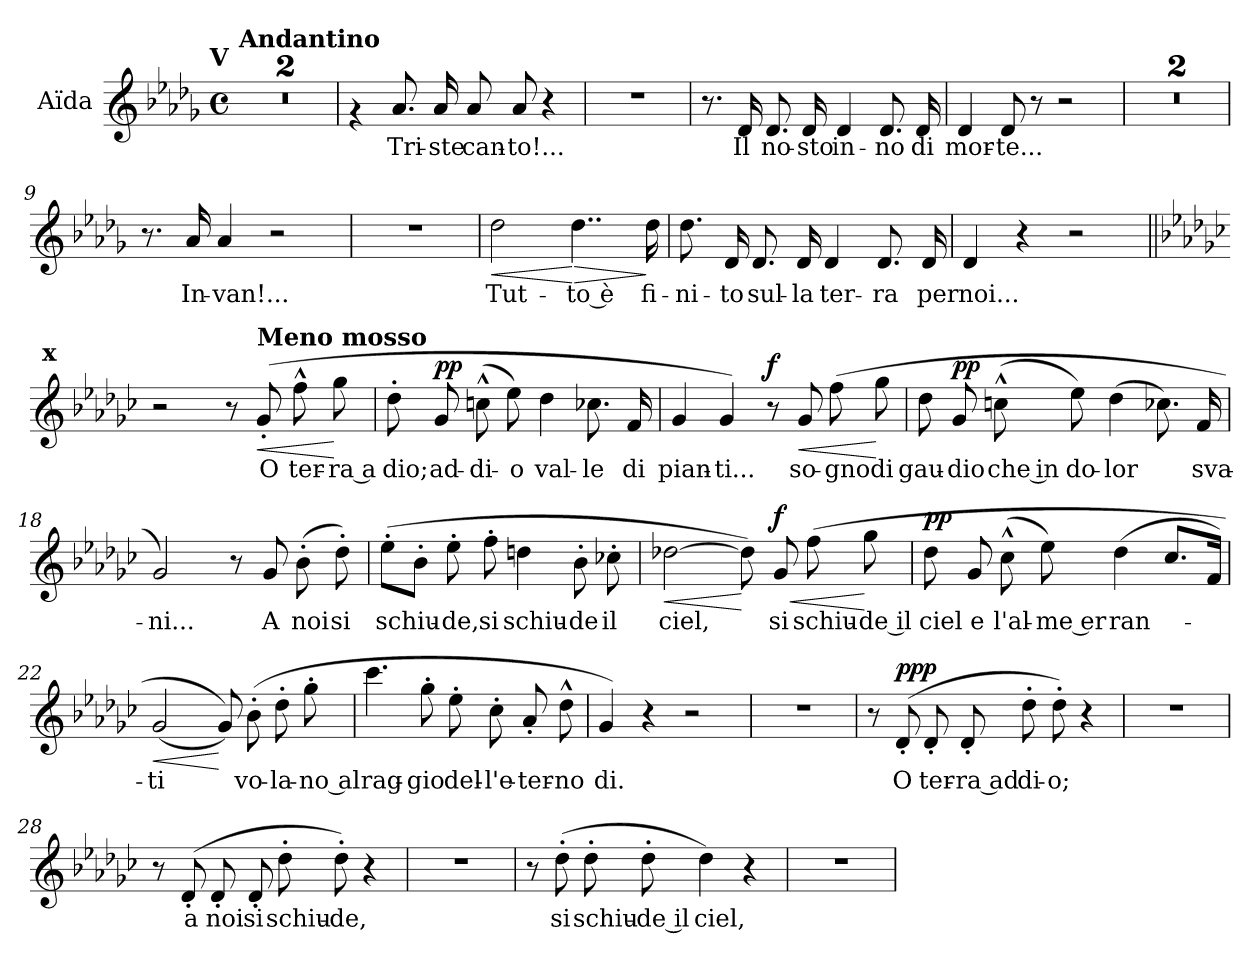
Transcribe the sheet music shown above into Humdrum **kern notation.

**kern	**text	**dynam
*part1	*part1	*part1
*staff1	*staff1	*staff1
*I"Aïda	*	*
*I'Aïda	*	*
*clefG2	*	*
*k[b-e-a-d-g-]	*	*
*M4/4	*	*
*met(c)	*	*
*MM80	*	*
!!LO:REH:place=s1:a:enc=none:fs=18:t=V
=1	=1	=1
!LO:TX:a:B:t=Andantino	!	!
1r	.	.
=2	=2	=2
1r	.	.
=3	=3	=3
4rg	.	.
!	!LO:LY:b:color=#0055FF	!
8.a-/	Tri-	.
!	!LO:LY:b:color=#0055FF	!
16a-/	-ste	.
!	!LO:LY:b:color=#0055FF	!
8a-/	can-	.
!	!LO:LY:b:color=#0055FF	!
8a-/	-to!...	.
4r	.	.
!!LO:PB:g=z
=4	=4	=4
1r	.	.
=5	=5	=5
8.r	.	.
!	!LO:LY:b:color=#0055FF	!
16d-/	Il	.
!	!LO:LY:b:color=#0055FF	!
8.d-/	no-	.
!	!LO:LY:b:color=#0055FF	!
16d-/	-sto	.
!	!LO:LY:b:color=#0055FF	!
4d-/	in-	.
!	!LO:LY:b:color=#0055FF	!
8.d-/	-no	.
!	!LO:LY:b:color=#0055FF	!
16d-/	di	.
=6	=6	=6
!	!LO:LY:b:color=#0055FF	!
4d-/	mor-	.
!	!LO:LY:b:color=#0055FF	!
8d-/	-te...	.
8r	.	.
2r	.	.
!!LO:LB:g=z
=7	=7	=7
1r	.	.
=8	=8	=8
1r	.	.
=9	=9	=9
8.r	.	.
!	!LO:LY:b:color=#0055FF	!
16a-/	In-	.
!	!LO:LY:b:color=#0055FF	!
4a-/	-van!...	.
2r	.	.
!!LO:PB:g=z
=10	=10	=10
1r	.	.
=11	=11	=11
!	!LO:LY:b:color=#0055FF	!LO:HP:b
2dd-\	Tut-	<
!	!LO:LY:b:color=#0055FF	!LO:HP:n=1:b
4..dd-\	to è	[ >
!	!LO:LY:b:color=#0055FF	!
16dd-\	fi-	]
=12	=12	=12
!	!LO:LY:b:color=#0055FF	!
8.dd-\	-ni-	.
!	!LO:LY:b:color=#0055FF	!
16d-/	-to	.
!	!LO:LY:b:color=#0055FF	!
8.d-/	sul-	.
!	!LO:LY:b:color=#0055FF	!
16d-/	-la	.
!	!LO:LY:b:color=#0055FF	!
4d-/	ter-	.
!	!LO:LY:b:color=#0055FF	!
8.d-/	-ra	.
!	!LO:LY:b:color=#0055FF	!
16d-/	per	.
!!LO:LB:g=z
=13	=13	=13
!	!LO:LY:b:color=#0055FF	!
4d-/	noi...	.
4r	.	.
2r	.	.
!!LO:REH:place=s1:a:enc=none:fs=18:t=x
=14||	=14||	=14||
*k[b-e-a-d-g-c-]	*	*
*G-:	*	*
2r	.	.
8r	.	.
*MM63	*	*
!LO:TX:a:B:t=Meno mosso	!	!
!	!LO:LY:b:color=#0055FF	!LO:HP:b
(>8g-'/	O	<
!	!LO:LY:b:color=#0055FF	!
8ff^^\	ter-	.
!	!LO:LY:b:color=#0055FF	!
8gg-\	ra a	[
=15	=15	=15
!	!LO:LY:b:color=#0055FF	!
8dd-'\	-dio;	.
!	!LO:LY:b:color=#0055FF	!LO:DY:a
8g-/	ad-	pp
!	!LO:LY:b:color=#0055FF	!
(>8ccn^^\	-di-	.
!	!LO:LY:b:color=#0055FF	!
8ee-\)	-o	.
!	!LO:LY:b:color=#0055FF	!
4dd-\	val-	.
!	!LO:LY:b:color=#0055FF	!
8.cc-X\	-le	.
!	!LO:LY:b:color=#0055FF	!
16f/	di	.
!!LO:PB:g=z
=16	=16	=16
!	!LO:LY:b:color=#0055FF	!
4g-/	pian-	.
!	!LO:LY:b:color=#0055FF	!
4g-/)	-ti...	.
!	!	!LO:DY:a
8r	.	f
!	!LO:LY:b:color=#0055FF	!LO:HP:b
8g-/	so-	<
!	!LO:LY:b:color=#0055FF	!
(>8ff\	-gno	.
!	!LO:LY:b:color=#0055FF	!
8gg-\	di	[
=17	=17	=17
!	!LO:LY:b:color=#0055FF	!
8dd-\	gau-	.
!	!LO:LY:b:color=#0055FF	!LO:DY:a
8g-/	-dio	pp
!	!LO:LY:b:color=#0055FF	!
(>8ccn^^\	che in	.
!	!LO:LY:b:color=#0055FF	!
8ee-\)	do-	.
!	!LO:LY:b:color=#0055FF	!
(>4dd-\	-lor	.
8.cc-X\)	.	.
!	!LO:LY:b:color=#0055FF	!
16f/	sva-	.
=18	=18	=18
!	!LO:LY:b:color=#0055FF	!
2g-/)	-ni...	.
8r	.	.
!	!LO:LY:b:color=#0055FF	!
8g-/	A	.
!	!LO:LY:b:color=#0055FF	!
(>8b-'\	noi	.
!	!LO:LY:b:color=#0055FF	!
8dd-'\)	si	.
!!LO:LB:g=z
=19	=19	=19
!	!LO:LY:b:color=#0055FF	!
(>8ee-'\L	schiu-	.
8b-'\J	.	.
!	!LO:LY:b:color=#0055FF	!
8ee-'\	-de,	.
!	!LO:LY:b:color=#0055FF	!
8ff'\	si	.
!	!LO:LY:b:color=#0055FF	!
4ddn\	schiu-	.
!	!LO:LY:b:color=#0055FF	!
8b-'\	-de	.
!	!LO:LY:b:color=#0055FF	!
8cc-X'\	il	.
=20	=20	=20
!	!LO:LY:b:color=#0055FF	!LO:HP:b
[2dd-X\	ciel,	<
8dd-\])	.	[
!	!LO:LY:b:color=#0055FF	!LO:HP:b
!	!	!LO:DY:n=1:a
8g-/	si	< f
!	!LO:LY:b:color=#0055FF	!
(>8ff\	schiu-	.
!	!LO:LY:b:color=#0055FF	!
8gg-\	de il	[
=21	=21	=21
!	!LO:LY:b:color=#0055FF	!LO:DY:a
8dd-\	ciel	pp
!	!LO:LY:b:color=#0055FF	!
8g-/	e	.
!	!LO:LY:b:color=#0055FF	!
(>8cc-^^\	l'al-	.
!	!LO:LY:b:color=#0055FF	!
8ee-\)	me er	.
!	!LO:LY:b:color=#0055FF	!
(>4dd-\	-ran-	.
8.cc-/L	.	.
16f/Jk)	.	.
!!LO:LB:g=z
=22	=22	=22
!	!LO:LY:b:color=#0055FF	!LO:HP:b
(<2g-/	-ti	<
8g-/))	.	[
!	!LO:LY:b:color=#0055FF	!
(>8b-'\	vo-	.
!	!LO:LY:b:color=#0055FF	!
8dd-'\	-la-	.
!	!LO:LY:b:color=#0055FF	!
8gg-'\	no al	.
=23	=23	=23
!	!LO:LY:b:color=#0055FF	!
4.ccc-\	rag-	.
!	!LO:LY:b:color=#0055FF	!
8gg-'\	-gio	.
!	!LO:LY:b:color=#0055FF	!
8ee-'\	del-	.
!	!LO:LY:b:color=#0055FF	!
8cc-'\	-l'e-	.
!	!LO:LY:b:color=#0055FF	!
8a-'/	-ter-	.
!	!LO:LY:b:color=#0055FF	!
8dd-^^\	-no	.
=24	=24	=24
!	!LO:LY:b:color=#0055FF	!
4g-/)	di.	.
4r	.	.
2r	.	.
!!LO:PB:g=z
=25	=25	=25
1r	.	.
=26	=26	=26
8r	.	.
!	!LO:LY:b:color=#0055FF	!LO:DY:a
(>8d-'/	O	ppp
!	!LO:LY:b:color=#0055FF	!
8d-'/	ter-	.
!	!LO:LY:b:color=#0055FF	!
8d-'/	ra ad	.
!	!LO:LY:b:color=#0055FF	!
8dd-'\	-di-	.
!	!LO:LY:b:color=#0055FF	!
8dd-'\)	-o;	.
4r	.	.
!!LO:LB:g=z
=27	=27	=27
1r	.	.
=28	=28	=28
8r	.	.
!	!LO:LY:b:color=#0055FF	!
(>8d-'/	a	.
!	!LO:LY:b:color=#0055FF	!
8d-'/	noi	.
!	!LO:LY:b:color=#0055FF	!
8d-'/	si	.
!	!LO:LY:b:color=#0055FF	!
8dd-'\	schiu-	.
!	!LO:LY:b:color=#0055FF	!
8dd-'\)	-de,	.
4r	.	.
!!LO:LB:g=z
=29	=29	=29
1r	.	.
=30	=30	=30
8r	.	.
!	!LO:LY:b:color=#0055FF	!
(>8dd-'\	si	.
!	!LO:LY:b:color=#0055FF	!
8dd-'\	schiu-	.
!	!LO:LY:b:color=#0055FF	!
8dd-'\	de il	.
!	!LO:LY:b:color=#0055FF	!
4dd-\)	ciel,	.
4r	.	.
!!LO:PB:g=z
=31	=31	=31
1r	.	.
=	=	=
*-	*-	*-
